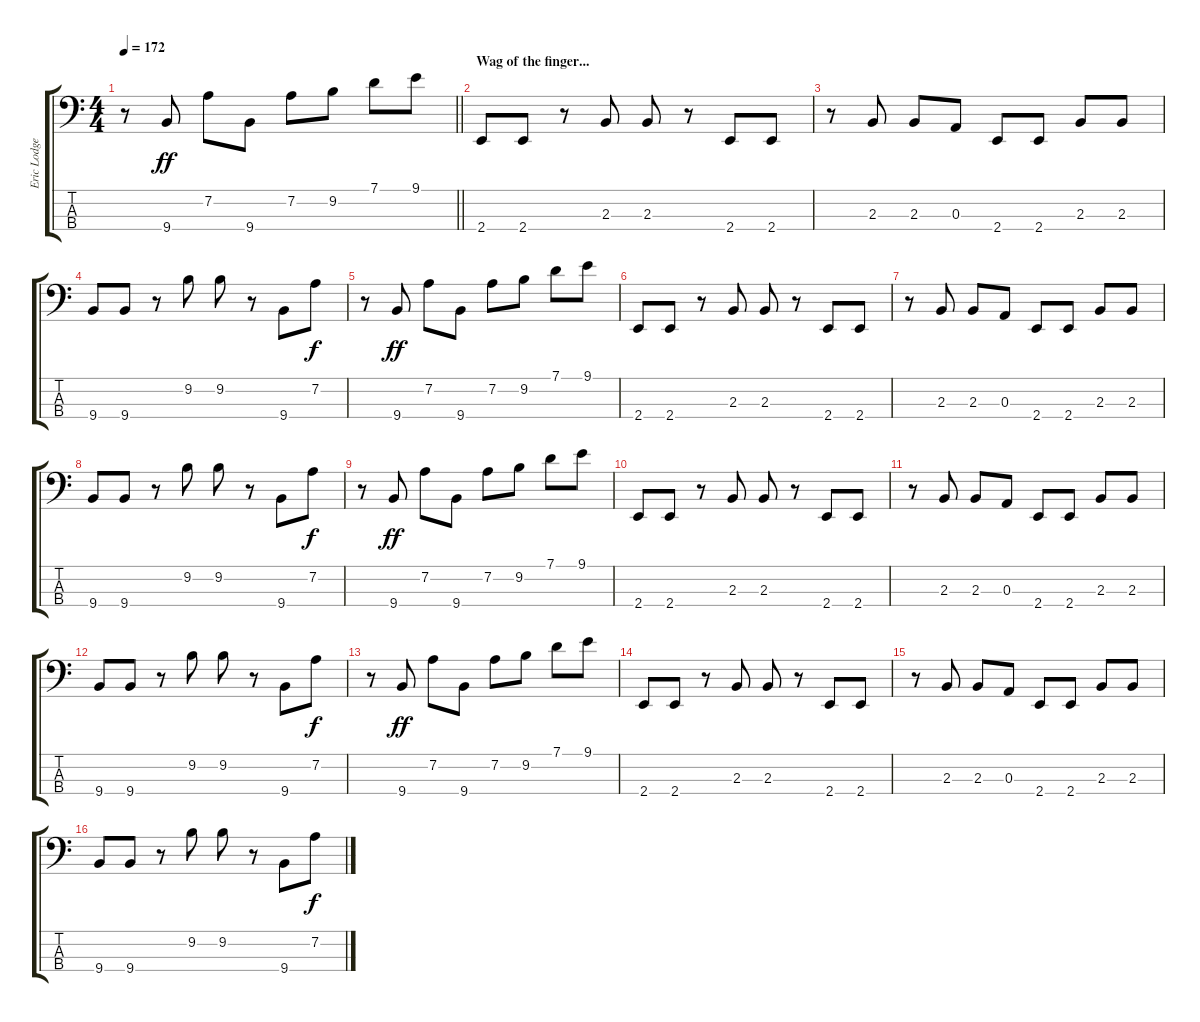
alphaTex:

\track ("Eric Lodge (Bass)" "Eric Lodge") {instrument electricbasspick}
\staff {score tabs}
\tuning (G2 D2 A1 D1) {hide}
\ts (4 4)
\tempo 172
\clef f4
\barLineRight lightlight
\ks c
r.8{dy f} 9.4.8{dy ff} 7.2.8 9.4.8 7.2.8 9.2.8 7.1.8 9.1.8 |
\section ("" "Wag of the finger...")
2.4.8 2.4.8 r.8 2.3.8 2.3.8 r.8 2.4.8 2.4.8 |
r.8 2.3.8 2.3.8 0.3.8 2.4.8 2.4.8 2.3.8 2.3.8 |
9.4.8 9.4.8 r.8 9.2.8 9.2.8 r.8 9.4.8 7.2.8{dy f} |
r.8 9.4.8{dy ff} 7.2.8 9.4.8 7.2.8 9.2.8 7.1.8 9.1.8 |
2.4.8 2.4.8 r.8 2.3.8 2.3.8 r.8 2.4.8 2.4.8 |
r.8 2.3.8 2.3.8 0.3.8 2.4.8 2.4.8 2.3.8 2.3.8 |
9.4.8 9.4.8 r.8 9.2.8 9.2.8 r.8 9.4.8 7.2.8{dy f} |
r.8 9.4.8{dy ff} 7.2.8 9.4.8 7.2.8 9.2.8 7.1.8 9.1.8 |
2.4.8 2.4.8 r.8 2.3.8 2.3.8 r.8 2.4.8 2.4.8 |
r.8 2.3.8 2.3.8 0.3.8 2.4.8 2.4.8 2.3.8 2.3.8 |
9.4.8 9.4.8 r.8 9.2.8 9.2.8 r.8 9.4.8 7.2.8{dy f} |
r.8 9.4.8{dy ff} 7.2.8 9.4.8 7.2.8 9.2.8 7.1.8 9.1.8 |
2.4.8 2.4.8 r.8 2.3.8 2.3.8 r.8 2.4.8 2.4.8 |
r.8 2.3.8 2.3.8 0.3.8 2.4.8 2.4.8 2.3.8 2.3.8 |
9.4.8 9.4.8 r.8 9.2.8 9.2.8 r.8 9.4.8 7.2.8{dy f}
